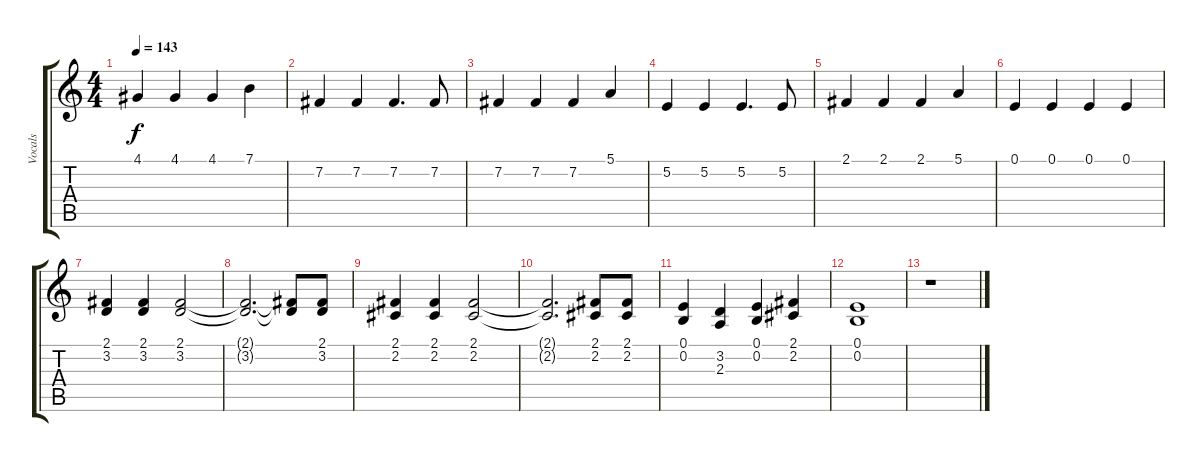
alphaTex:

\track ("Vocals" "Vocals") {instrument vibraphone}
\staff {score tabs}
\tuning (E4 B3 G3 D3 A2 E2) {hide}
\ts (4 4)
\tempo 143
\clef g2
\ks c
4.1.4{dy f} 4.1.4 4.1.4 7.1.4 |
7.2.4 7.2.4 7.2.4{d} 7.2.8 |
7.2.4 7.2.4 7.2.4 5.1.4 |
5.2.4 5.2.4 5.2.4{d} 5.2.8 |
2.1.4 2.1.4 2.1.4 5.1.4 |
0.1.4 0.1.4 0.1.4 0.1.4 |
(2.1 3.2).4 (2.1 3.2).4 (2.1 3.2).2 |
(2.1{t} 3.2{t}).2{d} (2.1{t} 3.2{t}).8 (2.1 3.2).8 |
(2.1 2.2).4 (2.1 2.2).4 (2.1 2.2).2 |
(2.1{t} 2.2{t}).2{d} (2.1 2.2).8 (2.1 2.2).8 |
(0.1 0.2).4 (3.2 2.3).4 (0.1 0.2).4 (2.1 2.2).4 |
(0.1 0.2).1 |
r.1
